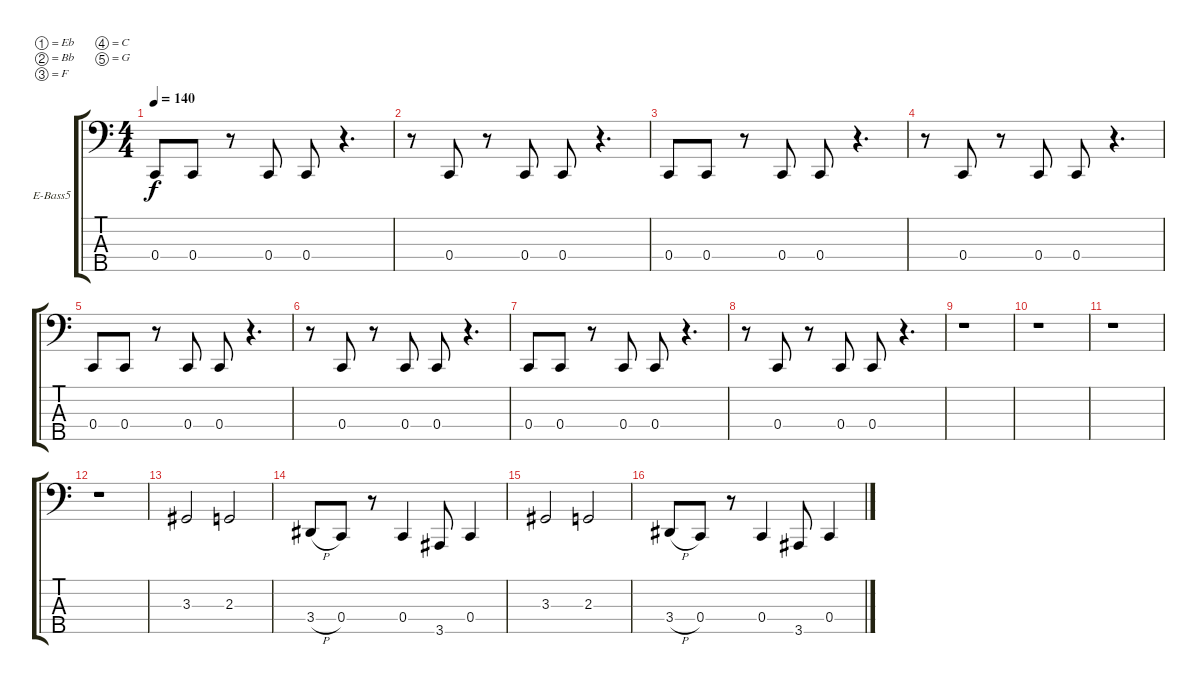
\bracketExtendMode groupsimilarinstruments
\firstSystemTrackNameOrientation horizontal
\otherSystemsTrackNameOrientation horizontal
\track ("Бас" "E-Bass5") {instrument electricbassfinger}
\staff {score tabs}
\tuning (Eb2 Bb1 F1 C1 G0)
\ts (4 4)
\tempo 140
\clef f4
\ks c
0.4.8{dy f} 0.4.8 r.8 0.4.8 0.4.8 r.4{d} |
r.8 0.4.8 r.8 0.4.8 0.4.8 r.4{d} |
0.4.8 0.4.8 r.8 0.4.8 0.4.8 r.4{d} |
r.8 0.4.8 r.8 0.4.8 0.4.8 r.4{d} |
0.4.8 0.4.8 r.8 0.4.8 0.4.8 r.4{d} |
r.8 0.4.8 r.8 0.4.8 0.4.8 r.4{d} |
0.4.8 0.4.8 r.8 0.4.8 0.4.8 r.4{d} |
r.8 0.4.8 r.8 0.4.8 0.4.8 r.4{d} |
r.1 |
r.1 |
r.1 |
r.1 |
3.3.2 2.3.2 |
3.4{h}.8 0.4.8 r.8 0.4.4 3.5.8 0.4.4 |
3.3.2 2.3.2 |
3.4{h}.8 0.4.8 r.8 0.4.4 3.5.8 0.4.4
